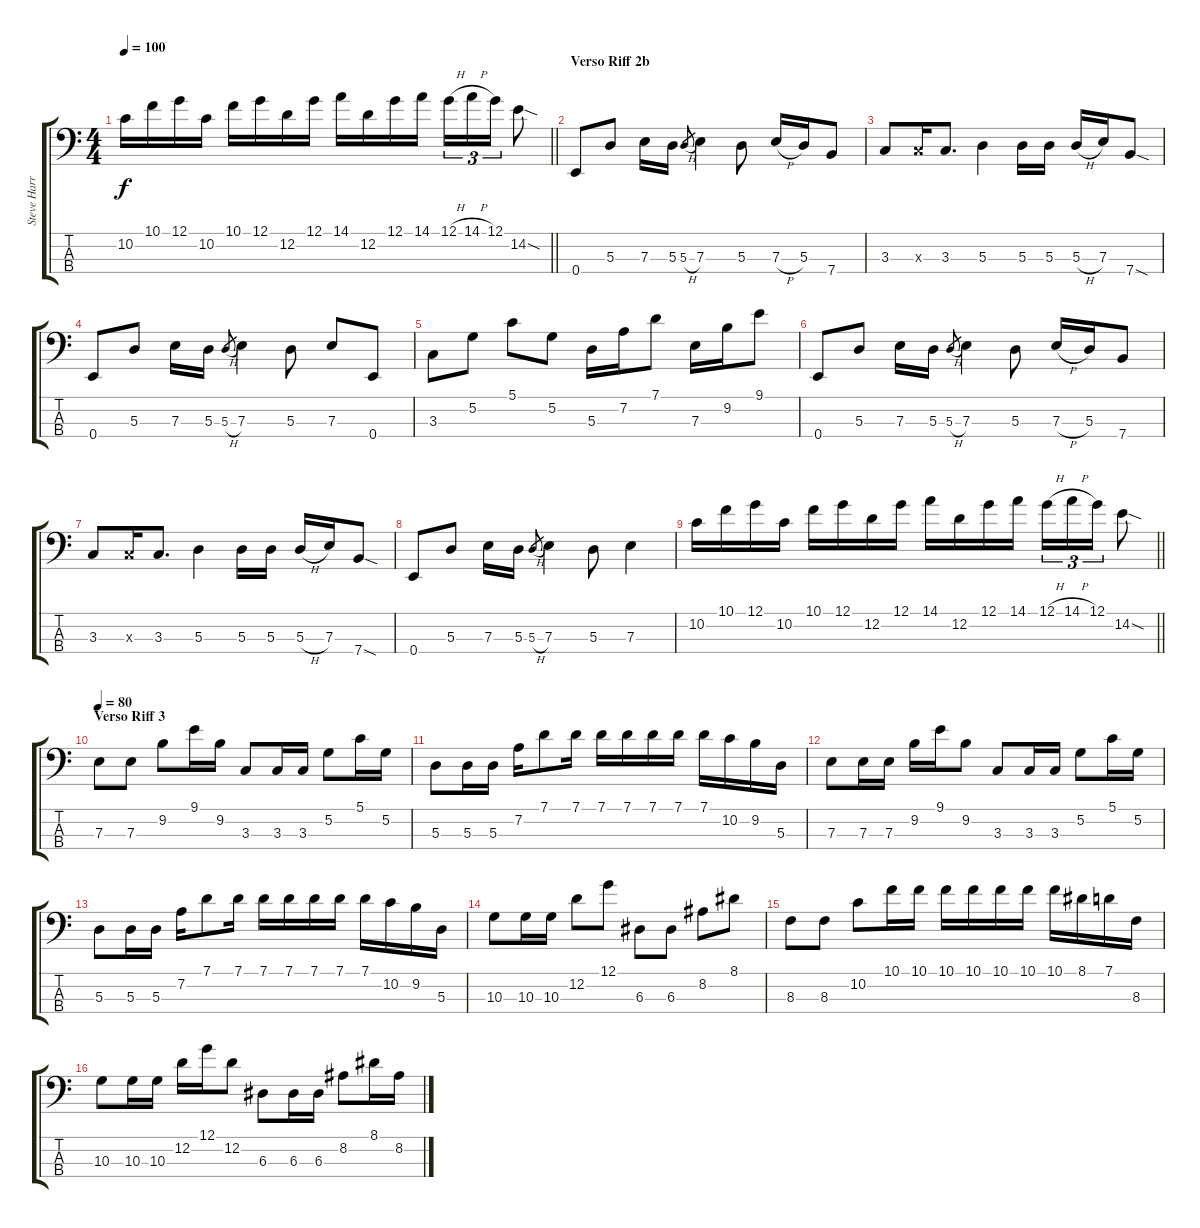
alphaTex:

\track ("Steve Harris" "Steve Harr") {instrument electricbassfinger}
\staff {score tabs}
\tuning (G2 D2 A1 E1) {hide}
\ts (4 4)
\tempo 100
\clef f4
\barLineRight lightlight
\ks c
10.2.16{dy f} 10.1.16 12.1.16 10.2.16 10.1.16 12.1.16 12.2.16 12.1.16 14.1.16 12.2.16 12.1.16 14.1.16 12.1{h}.16{tu (3 2)} 14.1{h}.16{tu (3 2)} 12.1.16{tu (3 2)} 14.2{sod}.8 |
\section ("" "Verso Riff 2b")
0.4.8 5.3.8 7.3.16 5.3.16 5.3{h}.8{gr} 7.3.4 5.3.8 7.3{h}.16 5.3.16 7.4.8 |
3.3.8 3.3{x}.16 3.3.8{d} 5.3.4 5.3.16 5.3.16 5.3{h}.16 7.3.16 7.4{sod}.8 |
0.4.8 5.3.8 7.3.16 5.3.16 5.3{h}.8{gr} 7.3.4 5.3.8 7.3.8 0.4.8 |
3.3.8 5.2.8 5.1.8 5.2.8 5.3.16 7.2.16 7.1.8 7.3.16 9.2.16 9.1.8 |
0.4.8 5.3.8 7.3.16 5.3.16 5.3{h}.8{gr} 7.3.4 5.3.8 7.3{h}.16 5.3.16 7.4.8 |
3.3.8 3.3{x}.16 3.3.8{d} 5.3.4 5.3.16 5.3.16 5.3{h}.16 7.3.16 7.4{sod}.8 |
0.4.8 5.3.8 7.3.16 5.3.16 5.3{h}.8{gr} 7.3.4 5.3.8 7.3.4 |
\barLineRight lightlight
10.2.16 10.1.16 12.1.16 10.2.16 10.1.16 12.1.16 12.2.16 12.1.16 14.1.16 12.2.16 12.1.16 14.1.16 12.1{h}.16{tu (3 2)} 14.1{h}.16{tu (3 2)} 12.1.16{tu (3 2)} 14.2{sod}.8 |
\section ("" "Verso Riff 3")
\tempo 80
7.3.8 7.3.8 9.2.8 9.1.16 9.2.16 3.3.8 3.3.16 3.3.16 5.2.8 5.1.16 5.2.16 |
5.3.8 5.3.16 5.3.16 7.2.16 7.1.8 7.1.16 7.1.16 7.1.16 7.1.16 7.1.16 7.1.16 10.2.16 9.2.16 5.3.16 |
7.3.8 7.3.16 7.3.16 9.2.16 9.1.16 9.2.8 3.3.8 3.3.16 3.3.16 5.2.8 5.1.16 5.2.16 |
5.3.8 5.3.16 5.3.16 7.2.16 7.1.8 7.1.16 7.1.16 7.1.16 7.1.16 7.1.16 7.1.16 10.2.16 9.2.16 5.3.16 |
10.3.8 10.3.16 10.3.16 12.2.8 12.1.8 6.3.8 6.3.8 8.2.8 8.1.8 |
8.3.8 8.3.8 10.2.8 10.1.16 10.1.16 10.1.16 10.1.16 10.1.16 10.1.16 10.1.16 8.1.16 7.1.16 8.3.16 |
10.3.8 10.3.16 10.3.16 12.2.16 12.1.16 12.2.8 6.3.8 6.3.16 6.3.16 8.2.8 8.1.16 8.2.16
